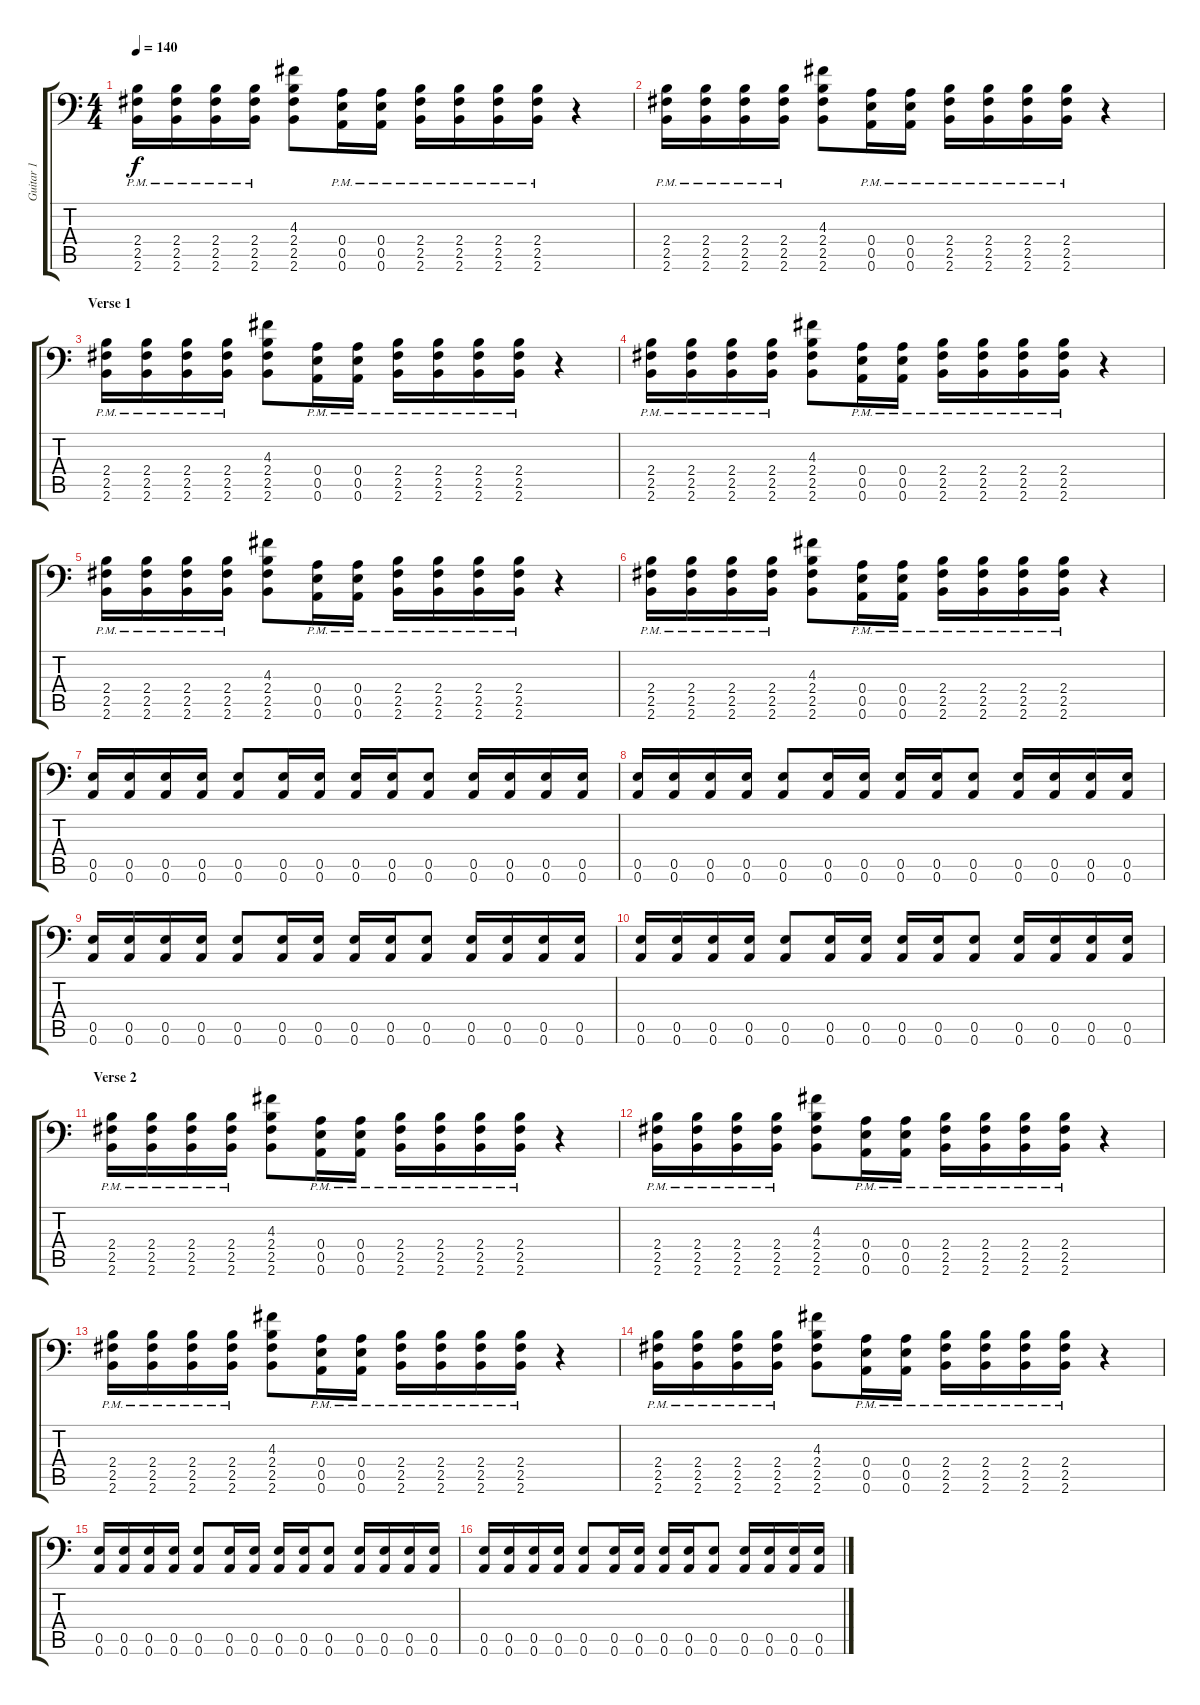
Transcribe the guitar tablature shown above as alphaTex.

\track ("Guitar 1" "Guitar 1") {instrument distortionguitar}
\staff {score tabs}
\tuning (B3 Gb3 D3 A2 E2 A1) {hide}
\ts (4 4)
\tempo 140
\clef f4
\ks c
(2.4{pm} 2.5{pm} 2.6{pm}).16{dy f} (2.4{pm} 2.5{pm} 2.6{pm}).16 (2.4{pm} 2.5{pm} 2.6{pm}).16 (2.4{pm} 2.5{pm} 2.6{pm}).16 (4.3 2.4 2.5 2.6).8 (0.4{pm} 0.5{pm} 0.6{pm}).16 (0.4{pm} 0.5{pm} 0.6{pm}).16 (2.4{pm} 2.5{pm} 2.6{pm}).16 (2.4{pm} 2.5{pm} 2.6{pm}).16 (2.4{pm} 2.5{pm} 2.6{pm}).16 (2.4{pm} 2.5{pm} 2.6{pm}).16 r.4 |
(2.4{pm} 2.5{pm} 2.6{pm}).16 (2.4{pm} 2.5{pm} 2.6{pm}).16 (2.4{pm} 2.5{pm} 2.6{pm}).16 (2.4{pm} 2.5{pm} 2.6{pm}).16 (4.3 2.4 2.5 2.6).8 (0.4{pm} 0.5{pm} 0.6{pm}).16 (0.4{pm} 0.5{pm} 0.6{pm}).16 (2.4{pm} 2.5{pm} 2.6{pm}).16 (2.4{pm} 2.5{pm} 2.6{pm}).16 (2.4{pm} 2.5{pm} 2.6{pm}).16 (2.4{pm} 2.5{pm} 2.6{pm}).16 r.4 |
\section ("" "Verse 1")
(2.4{pm} 2.5{pm} 2.6{pm}).16 (2.4{pm} 2.5{pm} 2.6{pm}).16 (2.4{pm} 2.5{pm} 2.6{pm}).16 (2.4{pm} 2.5{pm} 2.6{pm}).16 (4.3 2.4 2.5 2.6).8 (0.4{pm} 0.5{pm} 0.6{pm}).16 (0.4{pm} 0.5{pm} 0.6{pm}).16 (2.4{pm} 2.5{pm} 2.6{pm}).16 (2.4{pm} 2.5{pm} 2.6{pm}).16 (2.4{pm} 2.5{pm} 2.6{pm}).16 (2.4{pm} 2.5{pm} 2.6{pm}).16 r.4 |
(2.4{pm} 2.5{pm} 2.6{pm}).16 (2.4{pm} 2.5{pm} 2.6{pm}).16 (2.4{pm} 2.5{pm} 2.6{pm}).16 (2.4{pm} 2.5{pm} 2.6{pm}).16 (4.3 2.4 2.5 2.6).8 (0.4{pm} 0.5{pm} 0.6{pm}).16 (0.4{pm} 0.5{pm} 0.6{pm}).16 (2.4{pm} 2.5{pm} 2.6{pm}).16 (2.4{pm} 2.5{pm} 2.6{pm}).16 (2.4{pm} 2.5{pm} 2.6{pm}).16 (2.4{pm} 2.5{pm} 2.6{pm}).16 r.4 |
(2.4{pm} 2.5{pm} 2.6{pm}).16 (2.4{pm} 2.5{pm} 2.6{pm}).16 (2.4{pm} 2.5{pm} 2.6{pm}).16 (2.4{pm} 2.5{pm} 2.6{pm}).16 (4.3 2.4 2.5 2.6).8 (0.4{pm} 0.5{pm} 0.6{pm}).16 (0.4{pm} 0.5{pm} 0.6{pm}).16 (2.4{pm} 2.5{pm} 2.6{pm}).16 (2.4{pm} 2.5{pm} 2.6{pm}).16 (2.4{pm} 2.5{pm} 2.6{pm}).16 (2.4{pm} 2.5{pm} 2.6{pm}).16 r.4 |
(2.4{pm} 2.5{pm} 2.6{pm}).16 (2.4{pm} 2.5{pm} 2.6{pm}).16 (2.4{pm} 2.5{pm} 2.6{pm}).16 (2.4{pm} 2.5{pm} 2.6{pm}).16 (4.3 2.4 2.5 2.6).8 (0.4{pm} 0.5{pm} 0.6{pm}).16 (0.4{pm} 0.5{pm} 0.6{pm}).16 (2.4{pm} 2.5{pm} 2.6{pm}).16 (2.4{pm} 2.5{pm} 2.6{pm}).16 (2.4{pm} 2.5{pm} 2.6{pm}).16 (2.4{pm} 2.5{pm} 2.6{pm}).16 r.4 |
(0.5 0.6).16 (0.5 0.6).16 (0.5 0.6).16 (0.5 0.6).16 (0.5 0.6).8 (0.5 0.6).16 (0.5 0.6).16 (0.5 0.6).16 (0.5 0.6).16 (0.5 0.6).8 (0.5 0.6).16 (0.5 0.6).16 (0.5 0.6).16 (0.5 0.6).16 |
(0.5 0.6).16 (0.5 0.6).16 (0.5 0.6).16 (0.5 0.6).16 (0.5 0.6).8 (0.5 0.6).16 (0.5 0.6).16 (0.5 0.6).16 (0.5 0.6).16 (0.5 0.6).8 (0.5 0.6).16 (0.5 0.6).16 (0.5 0.6).16 (0.5 0.6).16 |
(0.5 0.6).16 (0.5 0.6).16 (0.5 0.6).16 (0.5 0.6).16 (0.5 0.6).8 (0.5 0.6).16 (0.5 0.6).16 (0.5 0.6).16 (0.5 0.6).16 (0.5 0.6).8 (0.5 0.6).16 (0.5 0.6).16 (0.5 0.6).16 (0.5 0.6).16 |
(0.5 0.6).16 (0.5 0.6).16 (0.5 0.6).16 (0.5 0.6).16 (0.5 0.6).8 (0.5 0.6).16 (0.5 0.6).16 (0.5 0.6).16 (0.5 0.6).16 (0.5 0.6).8 (0.5 0.6).16 (0.5 0.6).16 (0.5 0.6).16 (0.5 0.6).16 |
\section ("" "Verse 2")
(2.4{pm} 2.5{pm} 2.6{pm}).16 (2.4{pm} 2.5{pm} 2.6{pm}).16 (2.4{pm} 2.5{pm} 2.6{pm}).16 (2.4{pm} 2.5{pm} 2.6{pm}).16 (4.3 2.4 2.5 2.6).8 (0.4{pm} 0.5{pm} 0.6{pm}).16 (0.4{pm} 0.5{pm} 0.6{pm}).16 (2.4{pm} 2.5{pm} 2.6{pm}).16 (2.4{pm} 2.5{pm} 2.6{pm}).16 (2.4{pm} 2.5{pm} 2.6{pm}).16 (2.4{pm} 2.5{pm} 2.6{pm}).16 r.4 |
(2.4{pm} 2.5{pm} 2.6{pm}).16 (2.4{pm} 2.5{pm} 2.6{pm}).16 (2.4{pm} 2.5{pm} 2.6{pm}).16 (2.4{pm} 2.5{pm} 2.6{pm}).16 (4.3 2.4 2.5 2.6).8 (0.4{pm} 0.5{pm} 0.6{pm}).16 (0.4{pm} 0.5{pm} 0.6{pm}).16 (2.4{pm} 2.5{pm} 2.6{pm}).16 (2.4{pm} 2.5{pm} 2.6{pm}).16 (2.4{pm} 2.5{pm} 2.6{pm}).16 (2.4{pm} 2.5{pm} 2.6{pm}).16 r.4 |
(2.4{pm} 2.5{pm} 2.6{pm}).16 (2.4{pm} 2.5{pm} 2.6{pm}).16 (2.4{pm} 2.5{pm} 2.6{pm}).16 (2.4{pm} 2.5{pm} 2.6{pm}).16 (4.3 2.4 2.5 2.6).8 (0.4{pm} 0.5{pm} 0.6{pm}).16 (0.4{pm} 0.5{pm} 0.6{pm}).16 (2.4{pm} 2.5{pm} 2.6{pm}).16 (2.4{pm} 2.5{pm} 2.6{pm}).16 (2.4{pm} 2.5{pm} 2.6{pm}).16 (2.4{pm} 2.5{pm} 2.6{pm}).16 r.4 |
(2.4{pm} 2.5{pm} 2.6{pm}).16 (2.4{pm} 2.5{pm} 2.6{pm}).16 (2.4{pm} 2.5{pm} 2.6{pm}).16 (2.4{pm} 2.5{pm} 2.6{pm}).16 (4.3 2.4 2.5 2.6).8 (0.4{pm} 0.5{pm} 0.6{pm}).16 (0.4{pm} 0.5{pm} 0.6{pm}).16 (2.4{pm} 2.5{pm} 2.6{pm}).16 (2.4{pm} 2.5{pm} 2.6{pm}).16 (2.4{pm} 2.5{pm} 2.6{pm}).16 (2.4{pm} 2.5{pm} 2.6{pm}).16 r.4 |
(0.5 0.6).16 (0.5 0.6).16 (0.5 0.6).16 (0.5 0.6).16 (0.5 0.6).8 (0.5 0.6).16 (0.5 0.6).16 (0.5 0.6).16 (0.5 0.6).16 (0.5 0.6).8 (0.5 0.6).16 (0.5 0.6).16 (0.5 0.6).16 (0.5 0.6).16 |
(0.5 0.6).16 (0.5 0.6).16 (0.5 0.6).16 (0.5 0.6).16 (0.5 0.6).8 (0.5 0.6).16 (0.5 0.6).16 (0.5 0.6).16 (0.5 0.6).16 (0.5 0.6).8 (0.5 0.6).16 (0.5 0.6).16 (0.5 0.6).16 (0.5 0.6).16
